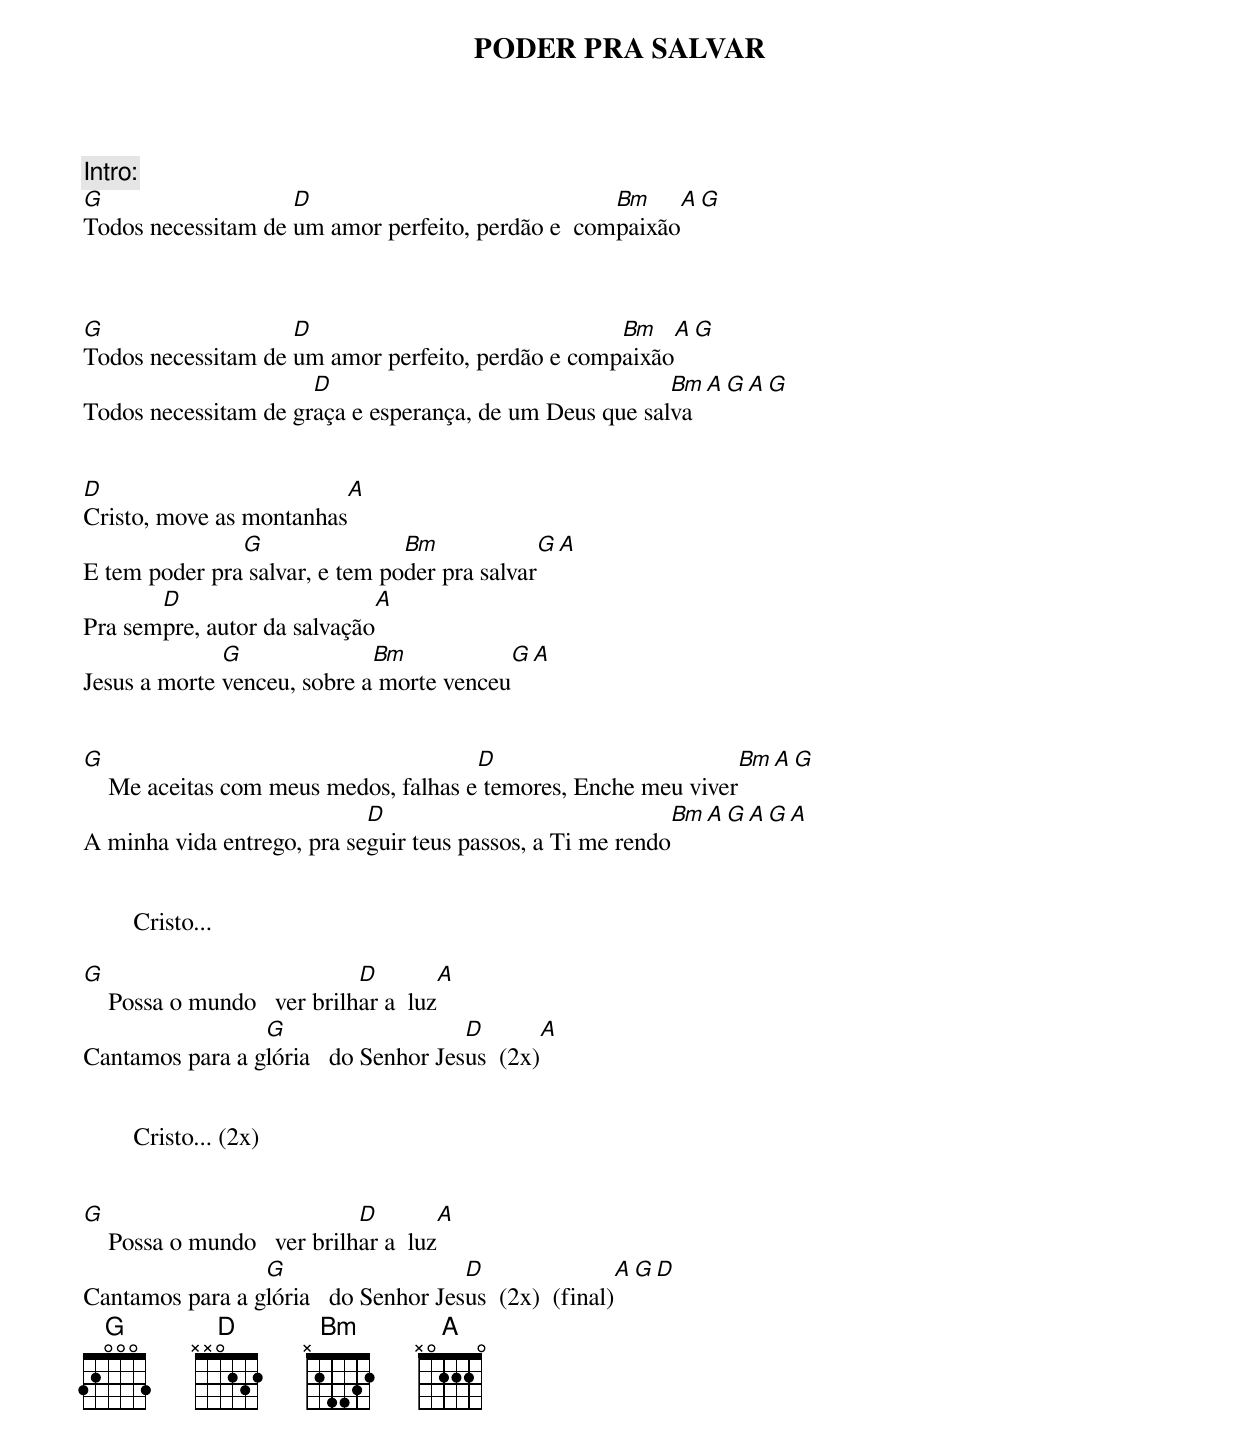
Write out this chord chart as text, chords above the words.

PODER PRA SALVAR

Intro:
G                   D  			           Bm         A		           G
Todos necessitam de um amor perfeito, perdão e  compaixão



G                   D  			           Bm         A			G
Todos necessitam de um amor perfeito, perdão e compaixão
                      D                                  Bm                   A                         G   A   G
Todos necessitam de graça e esperança, de um Deus que salva


D                                 A
Cristo, move as montanhas
               G                Bm                G                A
E tem poder pra salvar, e tem poder pra salvar
       D                                    A
Pra sempre, autor da salvação
              G              Bm                 G               A
Jesus a morte venceu, sobre a morte venceu


G          	                       D                            Bm       A                     G
    Me aceitas com meus medos, falhas e temores, Enche meu viver
                            D                                   Bm            A                 G  A  G  A
A minha vida entrego, pra seguir teus passos, a Ti me rendo


  	Cristo...

G                            D                     A
    Possa o mundo   ver brilhar a  luz
                 G                    D                       A
Cantamos para a glória   do Senhor Jesus  (2x)


	Cristo... (2x)


G                            D                     A
    Possa o mundo   ver brilhar a  luz
                 G                    D                       A    		G     D
Cantamos para a glória   do Senhor Jesus  (2x)	(final)
